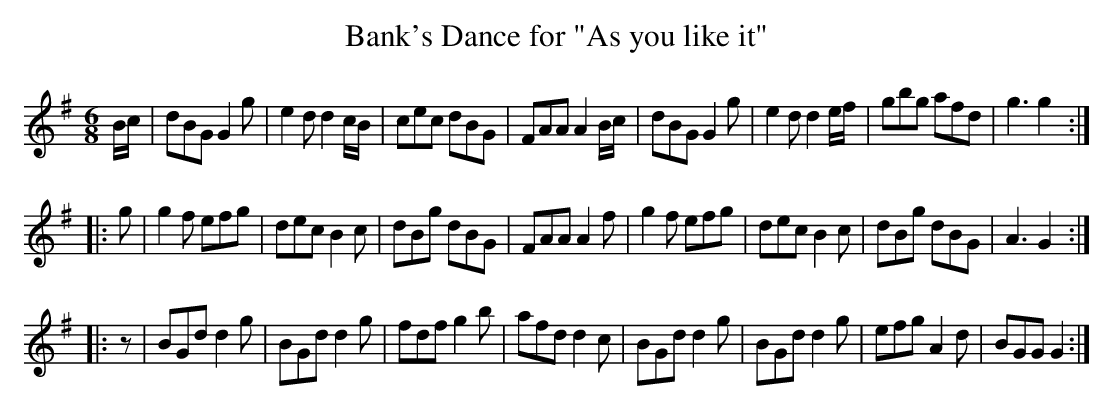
X:1
T:Bank's Dance for "As you like it"
M:6/8
K:G
B/c/|\
dBG G2g| e2d d2c/B/| cec dBG| FAA A2B/c/|\
dBG G2g| e2d d2e/f/| gbg afd| g3 g2::
g|\
g2f efg| dec B2c| dBg dBG| FAA A2f|\
g2f efg| dec B2c|dBg dBG| A3 G2::
z|\
BGd d2g| BGd d2g| fdf g2b| afd d2c|\
BGd d2g| BGd d2g| efg A2d| BGG G2:|
